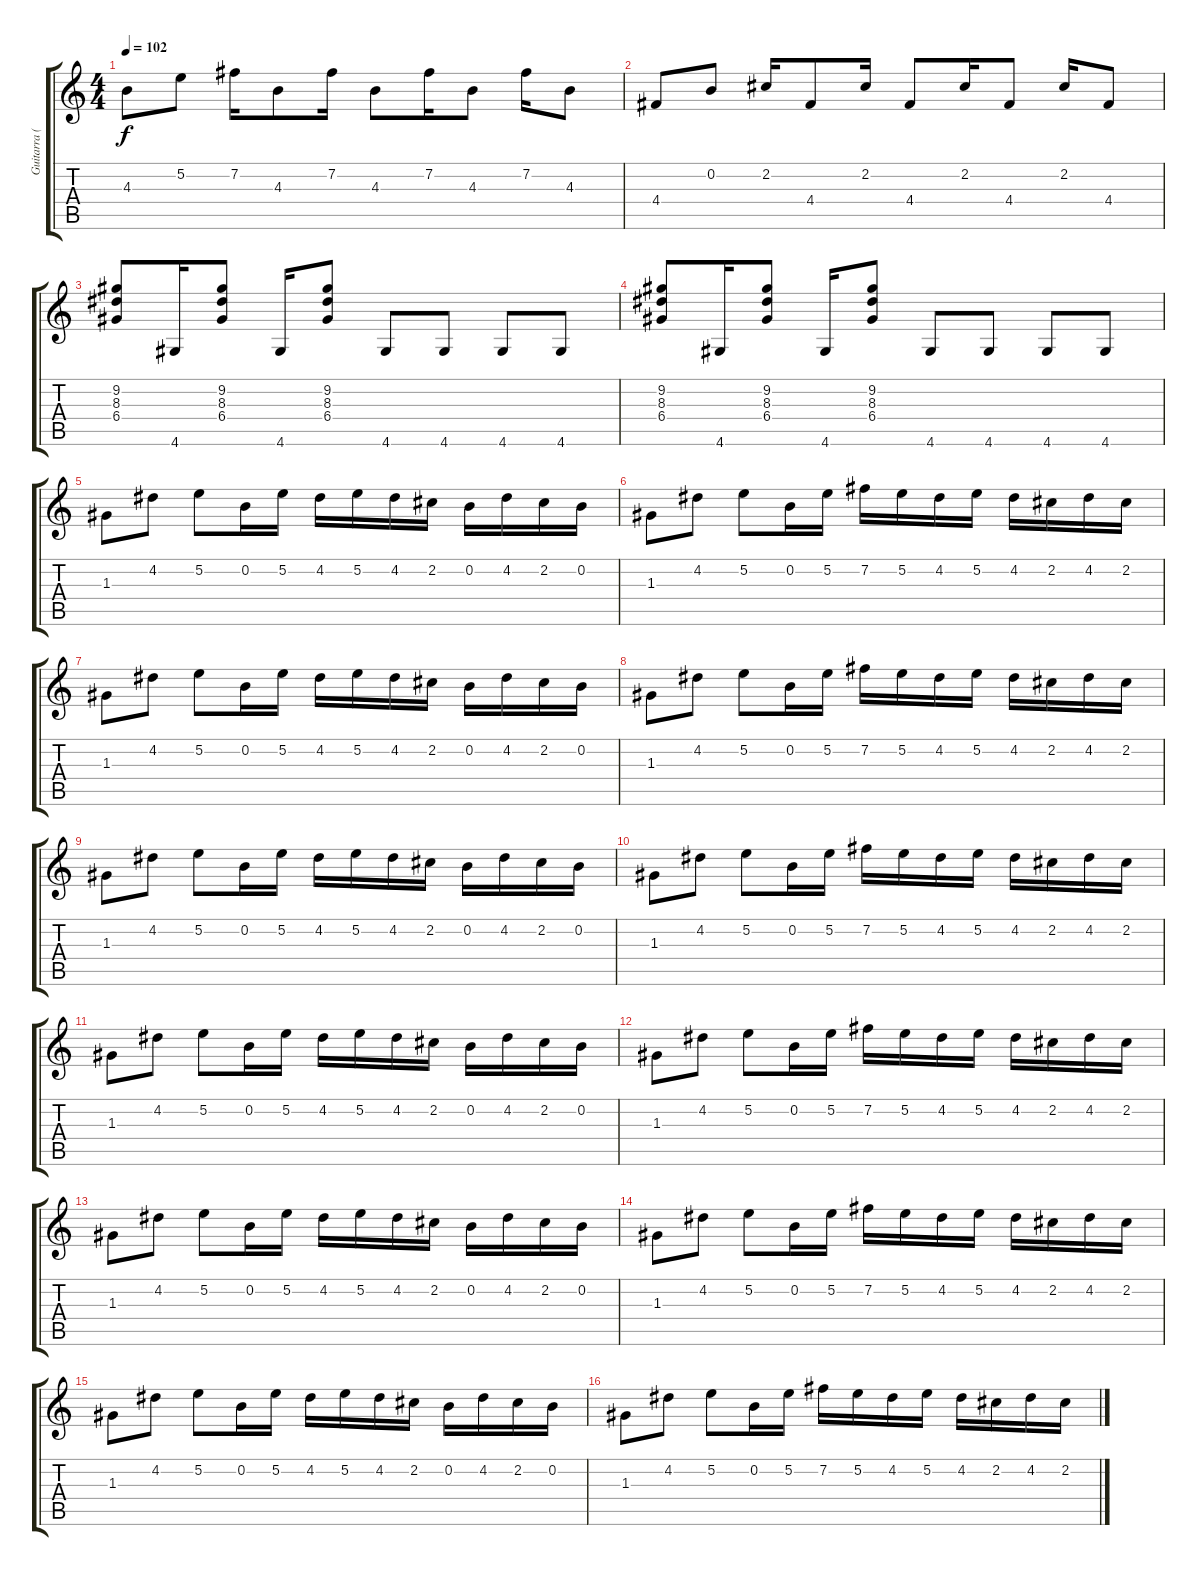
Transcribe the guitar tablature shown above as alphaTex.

\track ("Guitarra (Mike)" "Guitarra (") {instrument distortionguitar}
\staff {score tabs}
\tuning (E4 B3 G3 D3 A2 E2) {hide}
\ts (4 4)
\tempo 102
\clef g2
\ks c
4.3.8{dy f} 5.2.8 7.2.16 4.3.8 7.2.16 4.3.8 7.2.16 4.3.8 7.2.16 4.3.8 |
4.4.8 0.2.8 2.2.16 4.4.8 2.2.16 4.4.8 2.2.16 4.4.8 2.2.16 4.4.8 |
(9.2 8.3 6.4).8 4.6.16 (9.2 8.3 6.4).8 4.6.16 (9.2 8.3 6.4).8 4.6.8 4.6.8 4.6.8 4.6.8 |
(9.2 8.3 6.4).8 4.6.16 (9.2 8.3 6.4).8 4.6.16 (9.2 8.3 6.4).8 4.6.8 4.6.8 4.6.8 4.6.8 |
1.3.8 4.2.8 5.2.8 0.2.16 5.2.16 4.2.16 5.2.16 4.2.16 2.2.16 0.2.16 4.2.16 2.2.16 0.2.16 |
1.3.8 4.2.8 5.2.8 0.2.16 5.2.16 7.2.16 5.2.16 4.2.16 5.2.16 4.2.16 2.2.16 4.2.16 2.2.16 |
1.3.8 4.2.8 5.2.8 0.2.16 5.2.16 4.2.16 5.2.16 4.2.16 2.2.16 0.2.16 4.2.16 2.2.16 0.2.16 |
1.3.8 4.2.8 5.2.8 0.2.16 5.2.16 7.2.16 5.2.16 4.2.16 5.2.16 4.2.16 2.2.16 4.2.16 2.2.16 |
1.3.8 4.2.8 5.2.8 0.2.16 5.2.16 4.2.16 5.2.16 4.2.16 2.2.16 0.2.16 4.2.16 2.2.16 0.2.16 |
1.3.8 4.2.8 5.2.8 0.2.16 5.2.16 7.2.16 5.2.16 4.2.16 5.2.16 4.2.16 2.2.16 4.2.16 2.2.16 |
1.3.8 4.2.8 5.2.8 0.2.16 5.2.16 4.2.16 5.2.16 4.2.16 2.2.16 0.2.16 4.2.16 2.2.16 0.2.16 |
1.3.8 4.2.8 5.2.8 0.2.16 5.2.16 7.2.16 5.2.16 4.2.16 5.2.16 4.2.16 2.2.16 4.2.16 2.2.16 |
1.3.8 4.2.8 5.2.8 0.2.16 5.2.16 4.2.16 5.2.16 4.2.16 2.2.16 0.2.16 4.2.16 2.2.16 0.2.16 |
1.3.8 4.2.8 5.2.8 0.2.16 5.2.16 7.2.16 5.2.16 4.2.16 5.2.16 4.2.16 2.2.16 4.2.16 2.2.16 |
1.3.8 4.2.8 5.2.8 0.2.16 5.2.16 4.2.16 5.2.16 4.2.16 2.2.16 0.2.16 4.2.16 2.2.16 0.2.16 |
1.3.8 4.2.8 5.2.8 0.2.16 5.2.16 7.2.16 5.2.16 4.2.16 5.2.16 4.2.16 2.2.16 4.2.16 2.2.16
